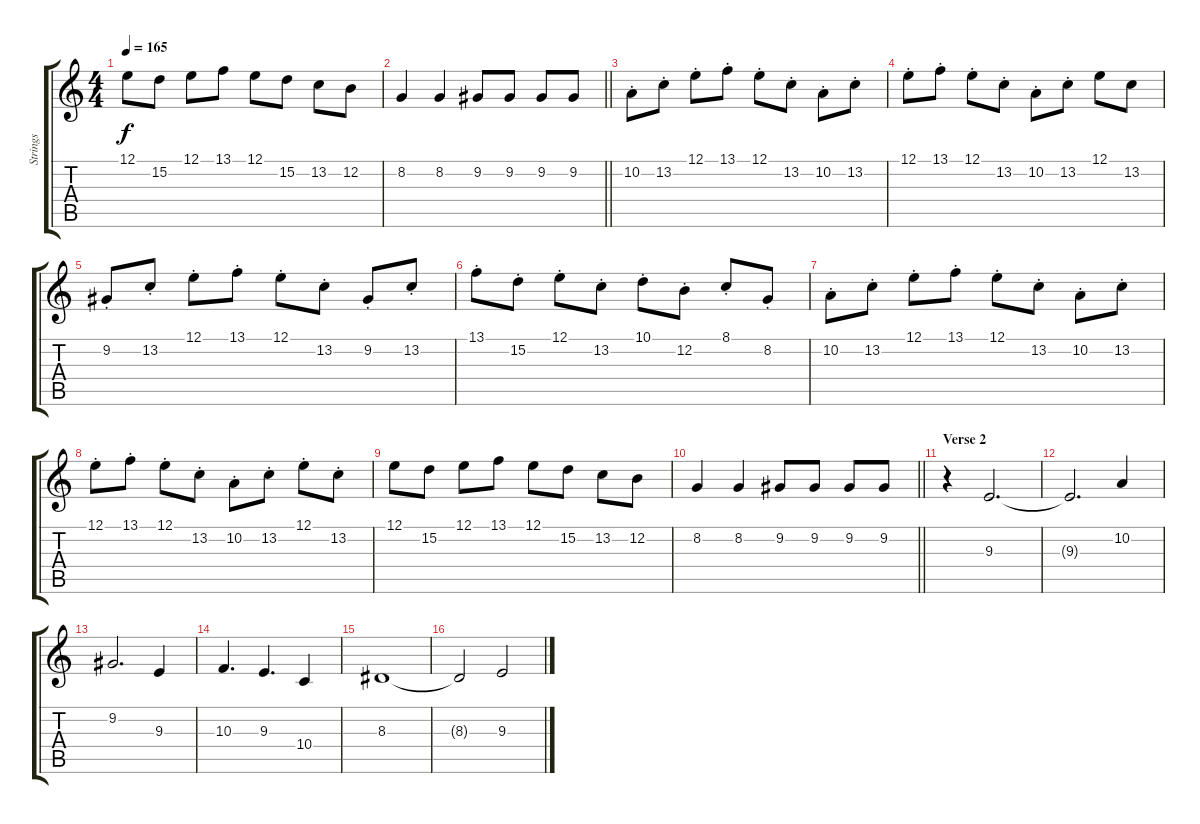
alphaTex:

\track ("Strings" "Strings") {instrument stringensemble1}
\staff {score tabs}
\tuning (E4 B3 G3 D3 A2 D2) {hide}
\ts (4 4)
\tempo 165
\clef g2
\ks c
12.1.8{dy f} 15.2.8 12.1.8 13.1.8 12.1.8 15.2.8 13.2.8 12.2.8 |
\barLineRight lightlight
8.2.4 8.2.4 9.2.8 9.2.8 9.2.8 9.2.8 |
10.2{st}.8 13.2{st}.8 12.1{st}.8 13.1{st}.8 12.1{st}.8 13.2{st}.8 10.2{st}.8 13.2{st}.8 |
12.1{st}.8 13.1{st}.8 12.1{st}.8 13.2{st}.8 10.2{st}.8 13.2{st}.8 12.1.8 13.2.8 |
9.2{st}.8 13.2{st}.8 12.1{st}.8 13.1{st}.8 12.1{st}.8 13.2{st}.8 9.2{st}.8 13.2{st}.8 |
13.1{st}.8 15.2{st}.8 12.1{st}.8 13.2{st}.8 10.1{st}.8 12.2{st}.8 8.1{st}.8 8.2{st}.8 |
10.2{st}.8 13.2{st}.8 12.1{st}.8 13.1{st}.8 12.1{st}.8 13.2{st}.8 10.2{st}.8 13.2{st}.8 |
12.1{st}.8 13.1{st}.8 12.1{st}.8 13.2{st}.8 10.2{st}.8 13.2{st}.8 12.1{st}.8 13.2{st}.8 |
12.1.8 15.2.8 12.1.8 13.1.8 12.1.8 15.2.8 13.2.8 12.2.8 |
\barLineRight lightlight
8.2.4 8.2.4 9.2.8 9.2.8 9.2.8 9.2.8 |
\section ("" "Verse 2")
r.4 9.3.2{d} |
9.3{t}.2{d} 10.2.4 |
9.2.2{d} 9.3.4 |
10.3.4{d} 9.3.4{d} 10.4.4 |
8.3.1 |
8.3{t}.2 9.3.2
